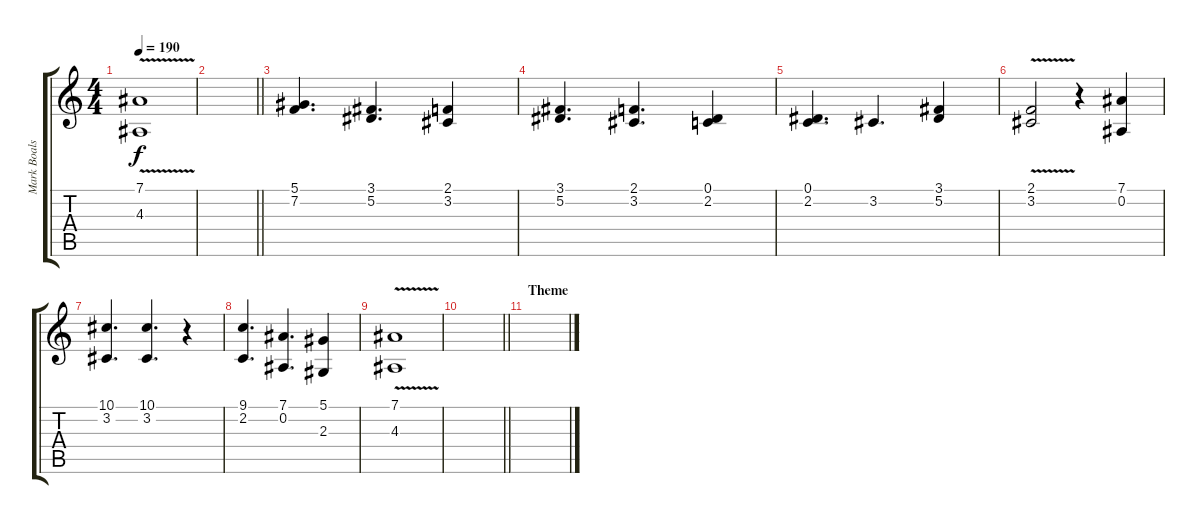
\track ("Mark Boals" "Mark Boals") {instrument lead2sawtooth}
\staff {score tabs}
\tuning (Eb4 Bb3 Gb3 Db3 Ab2 Eb2) {hide}
\ts (4 4)
\tempo 190
\clef g2
\ks c
(7.1 4.3{v}).1{dy f} |
\barLineRight lightlight
|
(5.1 7.2).4{d} (3.1 5.2).4{d} (2.1 3.2).4 |
(3.1 5.2).4{d} (2.1 3.2).4{d} (0.1 2.2).4 |
(0.1 2.2).4{d} 3.2.4{d} (3.1 5.2).4 |
(2.1 3.2{v}).2 r.4 (7.1 0.2).4 |
(10.1 3.2).4{d} (10.1 3.2).4{d} r.4 |
(9.1 2.2).4{d} (7.1 0.2).4{d} (5.1 2.3).4 |
(7.1 4.3{v}).1 |
\barLineRight lightlight
|
\section ("" "Theme")
